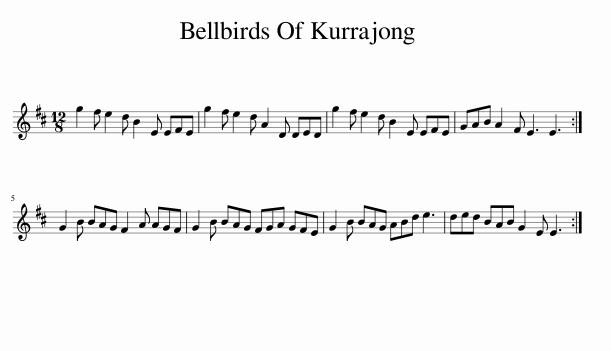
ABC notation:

X:1
L:1/8
M:12/8
I:linebreak $
K:D
V:1 treble
V:1
 g2 f e2 d B2 E EFE | g2 f e2 d A2 D DED | g2 f e2 d B2 E EFE | GAB A2 F E3 E3 :|$ G2 B BAG F2 A AGF | %5
 G2 B BAG FGA GFE | G2 B BAG ABd e3 | ded BAB G2 E E3 :| %8
